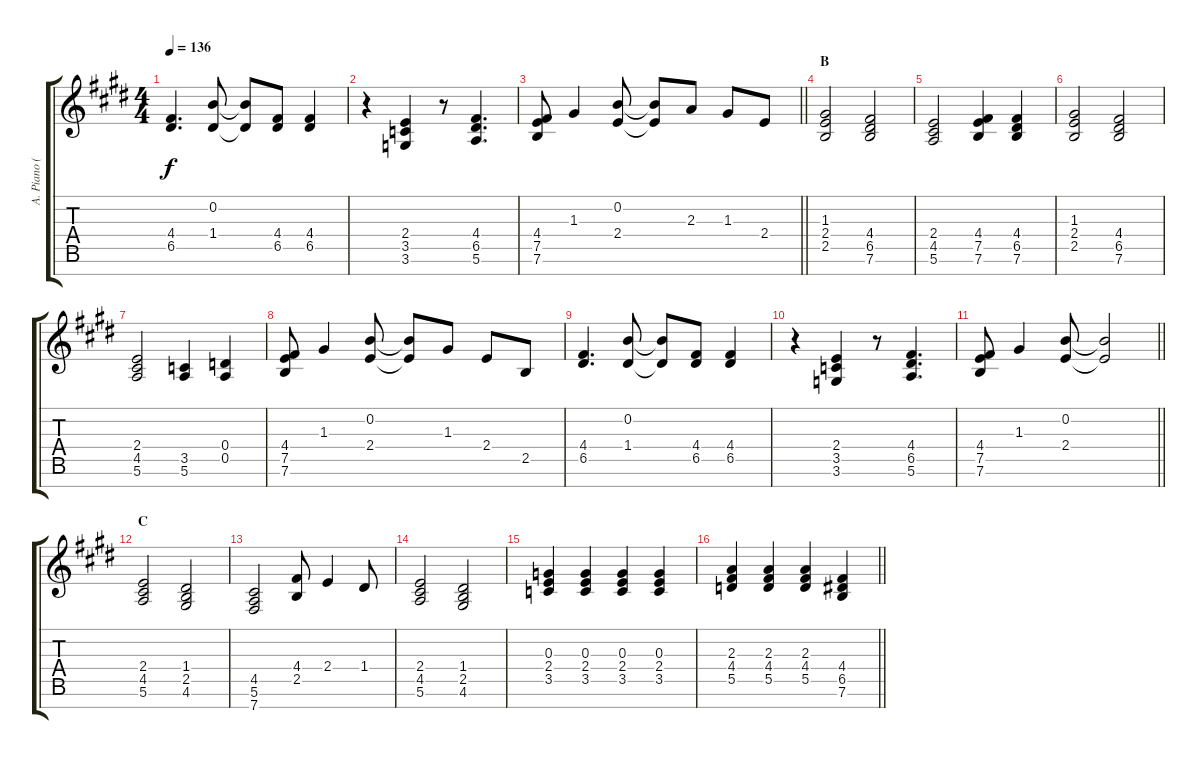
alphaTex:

\track ("A. Piano (Right Hand)" "A. Piano (") {instrument acousticgrandpiano}
\staff {score tabs}
\tuning (E5 B4 G4 D4 A3 E3 B2) {hide}
\ts (4 4)
\tempo 136
\clef g2
\ks e
(4.4 6.5).4{d dy f} (0.2 1.4).8 (0.2{t} 1.4{t}).8 (4.4 6.5).8 (4.4 6.5).4 |
r.4 (2.4 3.5 3.6).4 r.8 (4.4 6.5 5.6).4{d} |
\barLineRight lightlight
(4.4 7.5 7.6).8 1.3.4 (0.2 2.4).8 (0.2{t} 2.4{t}).8 2.3.8 1.3.8 2.4.8 |
\section ("" "B")
(1.3 2.4 2.5).2 (4.4 6.5 7.6).2 |
(2.4 4.5 5.6).2 (4.4 7.5 7.6).4 (4.4 6.5 7.6).4 |
(1.3 2.4 2.5).2 (4.4 6.5 7.6).2 |
(2.4 4.5 5.6).2 (3.5 5.6).4 (0.4 0.5).4 |
(4.4 7.5 7.6).8 1.3.4 (0.2 2.4).8 (0.2{t} 2.4{t}).8 1.3.8 2.4.8 2.5.8 |
(4.4 6.5).4{d} (0.2 1.4).8 (0.2{t} 1.4{t}).8 (4.4 6.5).8 (4.4 6.5).4 |
r.4 (2.4 3.5 3.6).4 r.8 (4.4 6.5 5.6).4{d} |
\barLineRight lightlight
(4.4 7.5 7.6).8 1.3.4 (0.2 2.4).8 (0.2{t} 2.4{t}).2 |
\section ("" "C")
(2.4 4.5 5.6).2 (1.4 2.5 4.6).2 |
(4.5 5.6 7.7).2 (4.4 2.5).8 2.4.4 1.4.8 |
(2.4 4.5 5.6).2 (1.4 2.5 4.6).2 |
(0.3 2.4 3.5).4 (0.3 2.4 3.5).4 (0.3 2.4 3.5).4 (0.3 2.4 3.5).4 |
\barLineRight lightlight
(2.3 4.4 5.5).4 (2.3 4.4 5.5).4 (2.3 4.4 5.5).4 (4.4 6.5 7.6).4
